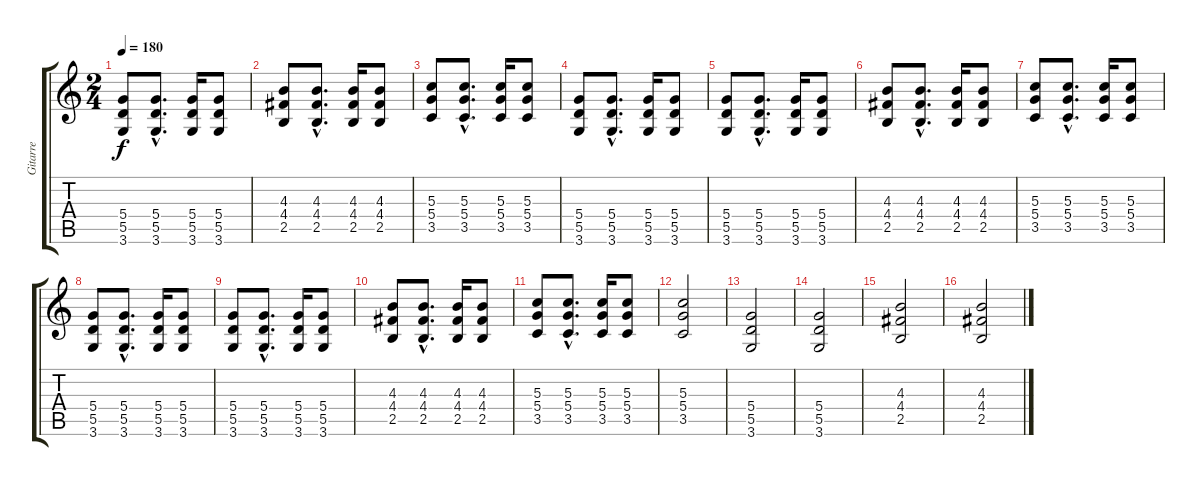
\track ("Gitarre" "Gitarre") {instrument distortionguitar}
\staff {score tabs}
\tuning (E4 B3 G3 D3 A2 E2) {hide}
\ts (2 4)
\tempo 180
\clef g2
\ks c
(5.4 5.5 3.6).8{dy f} (5.4{hac} 5.5{hac} 3.6{hac}).8{d} (5.4 5.5 3.6).16 (5.4 5.5 3.6).8 |
(4.3 4.4 2.5).8 (4.3{hac} 4.4{hac} 2.5{hac}).8{d} (4.3 4.4 2.5).16 (4.3 4.4 2.5).8 |
(5.3 5.4 3.5).8 (5.3{hac} 5.4{hac} 3.5{hac}).8{d} (5.3 5.4 3.5).16 (5.3 5.4 3.5).8 |
(5.4 5.5 3.6).8 (5.4{hac} 5.5{hac} 3.6{hac}).8{d} (5.4 5.5 3.6).16 (5.4 5.5 3.6).8 |
(5.4 5.5 3.6).8 (5.4{hac} 5.5{hac} 3.6{hac}).8{d} (5.4 5.5 3.6).16 (5.4 5.5 3.6).8 |
(4.3 4.4 2.5).8 (4.3{hac} 4.4{hac} 2.5{hac}).8{d} (4.3 4.4 2.5).16 (4.3 4.4 2.5).8 |
(5.3 5.4 3.5).8 (5.3{hac} 5.4{hac} 3.5{hac}).8{d} (5.3 5.4 3.5).16 (5.3 5.4 3.5).8 |
(5.4 5.5 3.6).8 (5.4{hac} 5.5{hac} 3.6{hac}).8{d} (5.4 5.5 3.6).16 (5.4 5.5 3.6).8 |
(5.4 5.5 3.6).8 (5.4{hac} 5.5{hac} 3.6{hac}).8{d} (5.4 5.5 3.6).16 (5.4 5.5 3.6).8 |
(4.3 4.4 2.5).8 (4.3{hac} 4.4{hac} 2.5{hac}).8{d} (4.3 4.4 2.5).16 (4.3 4.4 2.5).8 |
(5.3 5.4 3.5).8 (5.3{hac} 5.4{hac} 3.5{hac}).8{d} (5.3 5.4 3.5).16 (5.3 5.4 3.5).8 |
(5.3 5.4 3.5).2 |
(5.4 5.5 3.6).2 |
(5.4 5.5 3.6).2 |
(4.3 4.4 2.5).2 |
(4.3 4.4 2.5).2
